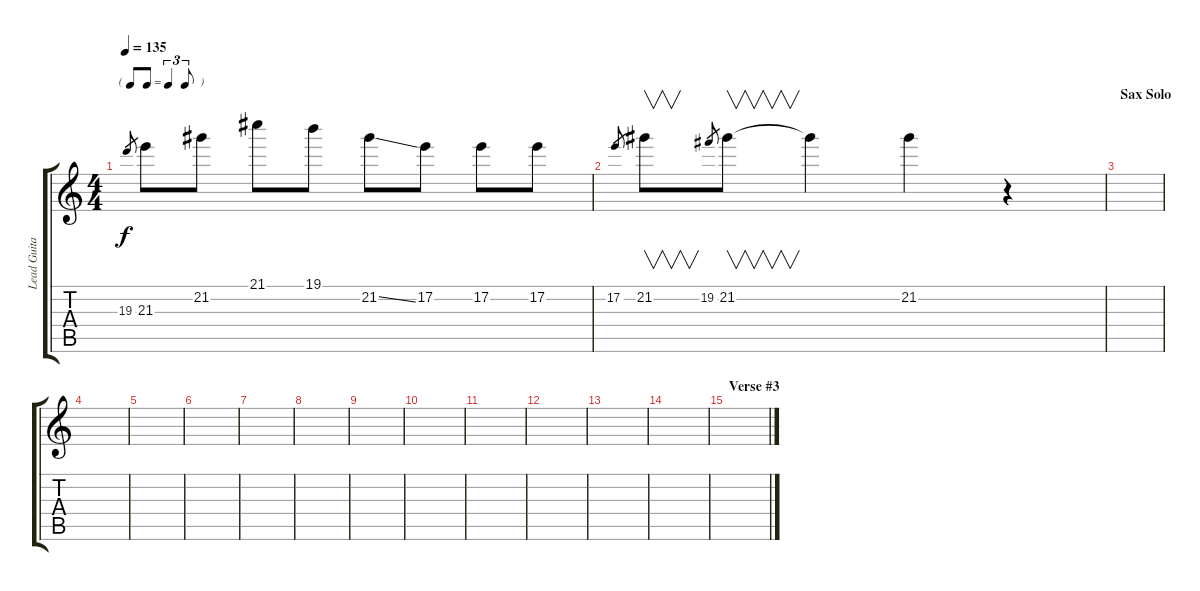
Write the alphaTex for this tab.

\track ("Lead Guitar" "Lead Guita") {instrument distortionguitar}
\staff {score tabs}
\tuning (E4 B3 G3 D3 A2 E2) {hide}
\ts (4 4)
\tf triplet8th
\tempo 135
\clef g2
\ks c
19.3.8{gr dy f} 21.3.8 21.2.8 21.1.8 19.1.8 21.2{ss}.8 17.2.8 17.2.8 17.2.8 |
17.2.8{gr} 21.2.8{v} 19.2.8{gr} 21.2.8{v} 21.2{t}.4 21.2.4 r.4 |
\section ("" "Sax Solo")
|
|
|
|
|
|
|
|
|
|
|
|
\section ("" "Verse #3")
